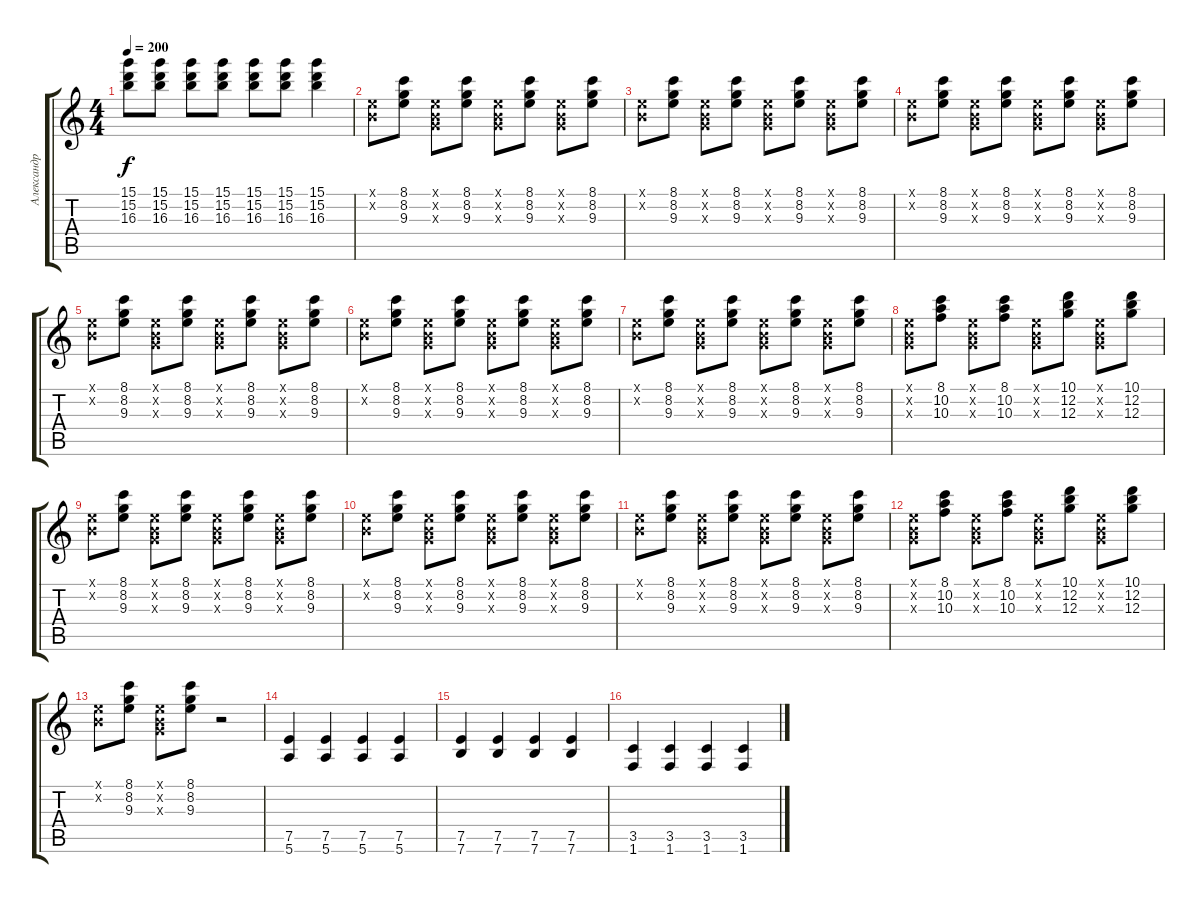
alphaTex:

\track ("Александр Голанд" "Александр ") {instrument distortionguitar}
\staff {score tabs}
\tuning (E4 B3 G3 D3 A2 E2) {hide}
\ts (4 4)
\tempo 200
\clef g2
\ks c
(15.1 15.2 16.3).8{dy f} (15.1 15.2 16.3).8 (15.1 15.2 16.3).8 (15.1 15.2 16.3).8 (15.1 15.2 16.3).8 (15.1 15.2 16.3).8 (15.1 15.2 16.3).4 |
(0.1{x} 0.2{x}).8 (8.1 8.2 9.3).8 (0.1{x} 0.2{x} 0.3{x}).8 (8.1 8.2 9.3).8 (0.1{x} 0.2{x} 0.3{x}).8 (8.1 8.2 9.3).8 (0.1{x} 0.2{x} 0.3{x}).8 (8.1 8.2 9.3).8 |
(0.1{x} 0.2{x}).8 (8.1 8.2 9.3).8 (0.1{x} 0.2{x} 0.3{x}).8 (8.1 8.2 9.3).8 (0.1{x} 0.2{x} 0.3{x}).8 (8.1 8.2 9.3).8 (0.1{x} 0.2{x} 0.3{x}).8 (8.1 8.2 9.3).8 |
(0.1{x} 0.2{x}).8 (8.1 8.2 9.3).8 (0.1{x} 0.2{x} 0.3{x}).8 (8.1 8.2 9.3).8 (0.1{x} 0.2{x} 0.3{x}).8 (8.1 8.2 9.3).8 (0.1{x} 0.2{x} 0.3{x}).8 (8.1 8.2 9.3).8 |
(0.1{x} 0.2{x}).8 (8.1 8.2 9.3).8 (0.1{x} 0.2{x} 0.3{x}).8 (8.1 8.2 9.3).8 (0.1{x} 0.2{x} 0.3{x}).8 (8.1 8.2 9.3).8 (0.1{x} 0.2{x} 0.3{x}).8 (8.1 8.2 9.3).8 |
(0.1{x} 0.2{x}).8 (8.1 8.2 9.3).8 (0.1{x} 0.2{x} 0.3{x}).8 (8.1 8.2 9.3).8 (0.1{x} 0.2{x} 0.3{x}).8 (8.1 8.2 9.3).8 (0.1{x} 0.2{x} 0.3{x}).8 (8.1 8.2 9.3).8 |
(0.1{x} 0.2{x}).8 (8.1 8.2 9.3).8 (0.1{x} 0.2{x} 0.3{x}).8 (8.1 8.2 9.3).8 (0.1{x} 0.2{x} 0.3{x}).8 (8.1 8.2 9.3).8 (0.1{x} 0.2{x} 0.3{x}).8 (8.1 8.2 9.3).8 |
(0.1{x} 0.2{x} 0.3{x}).8 (8.1 10.2 10.3).8 (0.1{x} 0.2{x} 0.3{x}).8 (8.1 10.2 10.3).8 (0.1{x} 0.2{x} 0.3{x}).8 (10.1 12.2 12.3).8 (0.1{x} 0.2{x} 0.3{x}).8 (10.1 12.2 12.3).8 |
(0.1{x} 0.2{x}).8 (8.1 8.2 9.3).8 (0.1{x} 0.2{x} 0.3{x}).8 (8.1 8.2 9.3).8 (0.1{x} 0.2{x} 0.3{x}).8 (8.1 8.2 9.3).8 (0.1{x} 0.2{x} 0.3{x}).8 (8.1 8.2 9.3).8 |
(0.1{x} 0.2{x}).8 (8.1 8.2 9.3).8 (0.1{x} 0.2{x} 0.3{x}).8 (8.1 8.2 9.3).8 (0.1{x} 0.2{x} 0.3{x}).8 (8.1 8.2 9.3).8 (0.1{x} 0.2{x} 0.3{x}).8 (8.1 8.2 9.3).8 |
(0.1{x} 0.2{x}).8 (8.1 8.2 9.3).8 (0.1{x} 0.2{x} 0.3{x}).8 (8.1 8.2 9.3).8 (0.1{x} 0.2{x} 0.3{x}).8 (8.1 8.2 9.3).8 (0.1{x} 0.2{x} 0.3{x}).8 (8.1 8.2 9.3).8 |
(0.1{x} 0.2{x} 0.3{x}).8 (8.1 10.2 10.3).8 (0.1{x} 0.2{x} 0.3{x}).8 (8.1 10.2 10.3).8 (0.1{x} 0.2{x} 0.3{x}).8 (10.1 12.2 12.3).8 (0.1{x} 0.2{x} 0.3{x}).8 (10.1 12.2 12.3).8 |
(0.1{x} 0.2{x}).8 (8.1 8.2 9.3).8 (0.1{x} 0.2{x} 0.3{x}).8 (8.1 8.2 9.3).8 r.2 |
(7.5 5.6).4 (7.5 5.6).4 (7.5 5.6).4 (7.5 5.6).4 |
(7.5 7.6).4 (7.5 7.6).4 (7.5 7.6).4 (7.5 7.6).4 |
(3.5 1.6).4 (3.5 1.6).4 (3.5 1.6).4 (3.5 1.6).4
